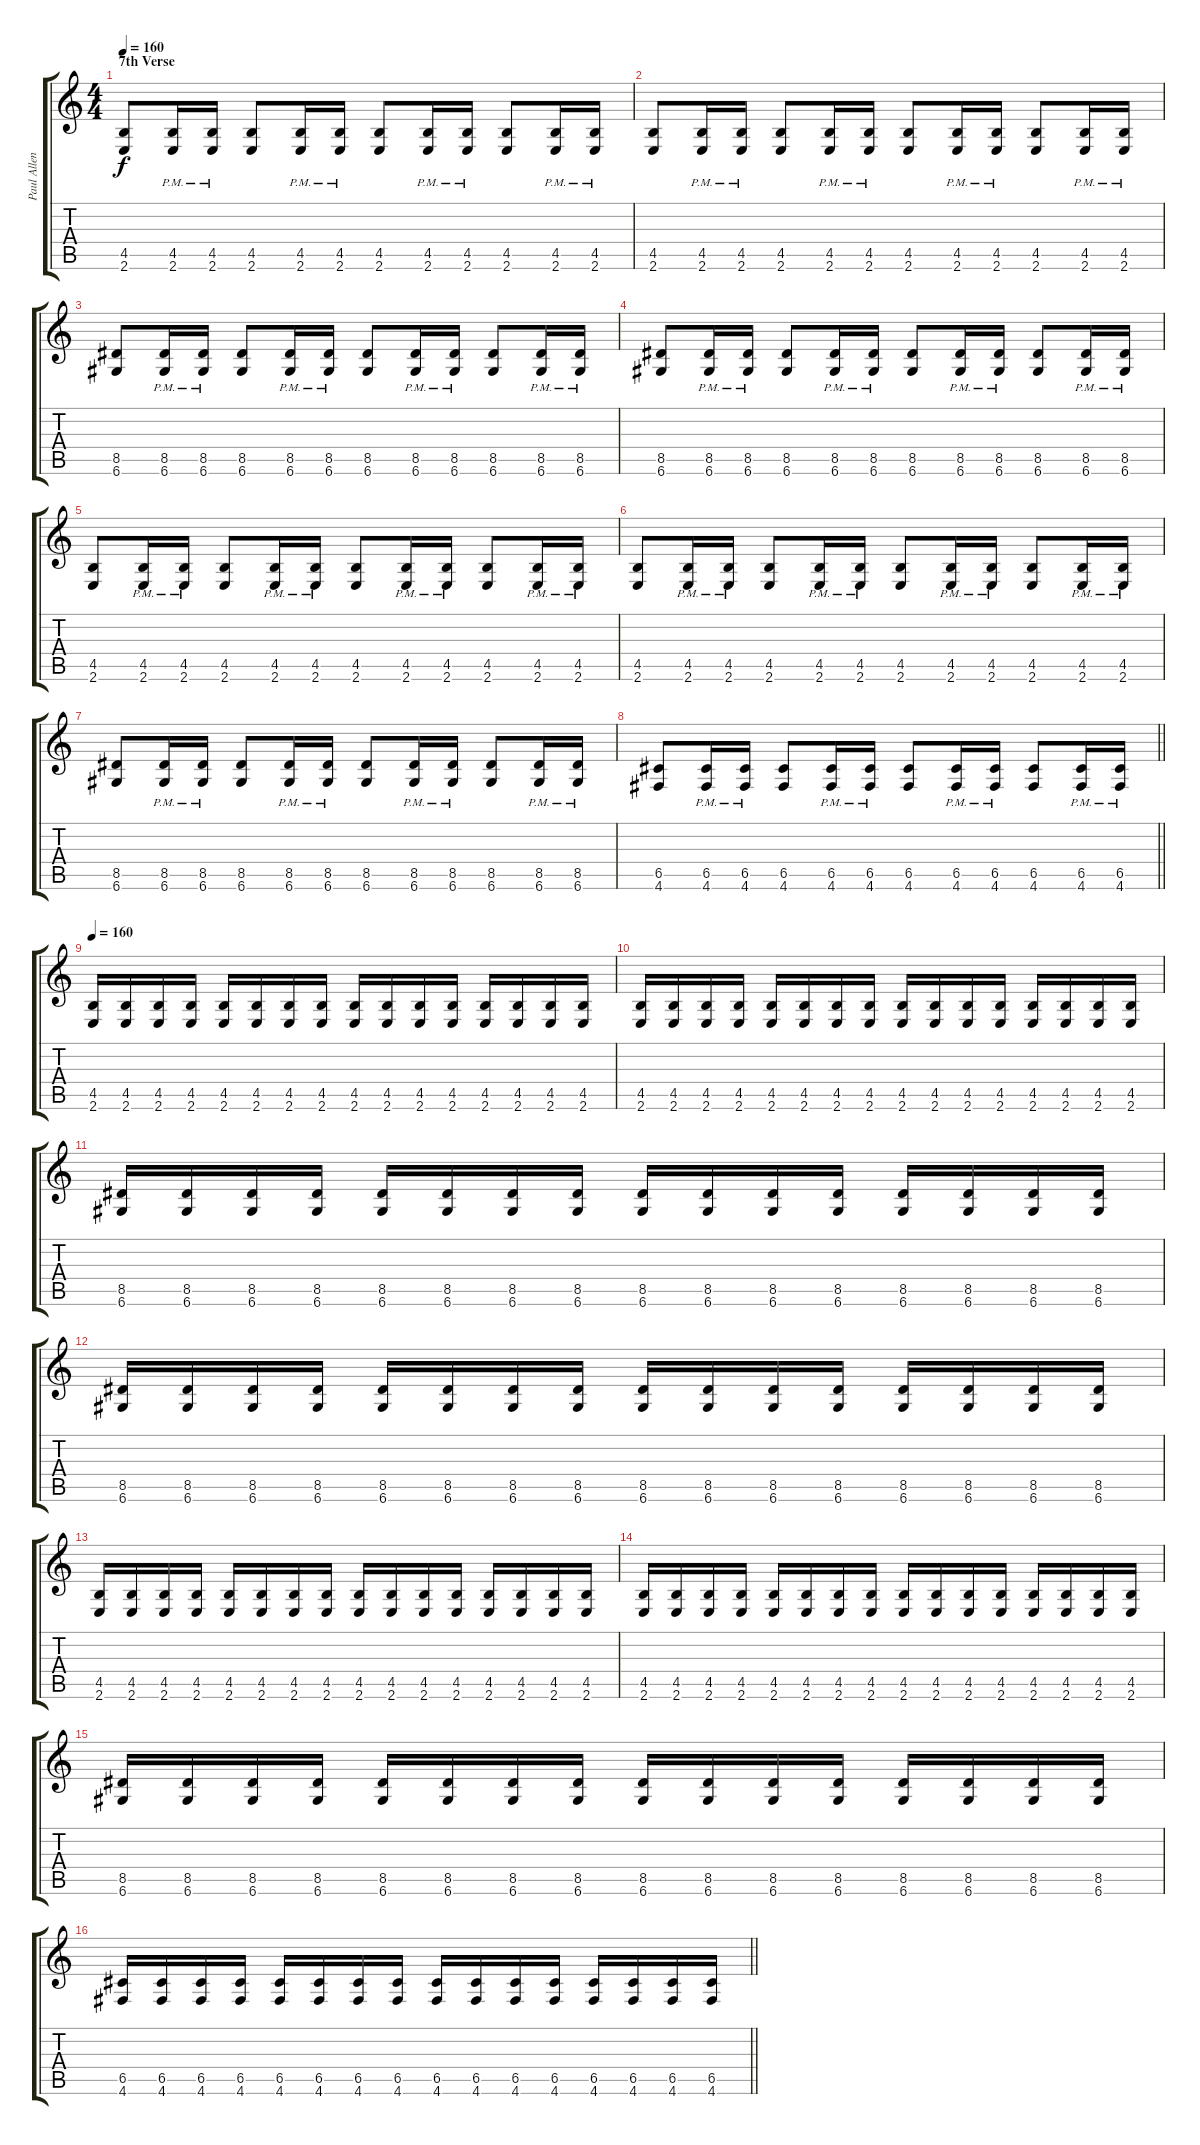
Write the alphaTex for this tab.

\track ("Paul Allender" "Paul Allen") {instrument distortionguitar}
\staff {score tabs}
\tuning (D4 A3 F3 C3 G2 D2) {hide}
\ts (4 4)
\section ("" "7th Verse")
\tempo 160
\clef g2
\ks c
(4.5 2.6).8{dy f} (4.5{pm} 2.6{pm}).16 (4.5{pm} 2.6{pm}).16 (4.5 2.6).8 (4.5{pm} 2.6{pm}).16 (4.5{pm} 2.6{pm}).16 (4.5 2.6).8 (4.5{pm} 2.6{pm}).16 (4.5{pm} 2.6{pm}).16 (4.5 2.6).8 (4.5{pm} 2.6{pm}).16 (4.5{pm} 2.6{pm}).16 |
(4.5 2.6).8 (4.5{pm} 2.6{pm}).16 (4.5{pm} 2.6{pm}).16 (4.5 2.6).8 (4.5{pm} 2.6{pm}).16 (4.5{pm} 2.6{pm}).16 (4.5 2.6).8 (4.5{pm} 2.6{pm}).16 (4.5{pm} 2.6{pm}).16 (4.5 2.6).8 (4.5{pm} 2.6{pm}).16 (4.5{pm} 2.6{pm}).16 |
(8.5 6.6).8 (8.5{pm} 6.6{pm}).16 (8.5{pm} 6.6{pm}).16 (8.5 6.6).8 (8.5{pm} 6.6{pm}).16 (8.5{pm} 6.6{pm}).16 (8.5 6.6).8 (8.5{pm} 6.6{pm}).16 (8.5{pm} 6.6{pm}).16 (8.5 6.6).8 (8.5{pm} 6.6{pm}).16 (8.5{pm} 6.6{pm}).16 |
(8.5 6.6).8 (8.5{pm} 6.6{pm}).16 (8.5{pm} 6.6{pm}).16 (8.5 6.6).8 (8.5{pm} 6.6{pm}).16 (8.5{pm} 6.6{pm}).16 (8.5 6.6).8 (8.5{pm} 6.6{pm}).16 (8.5{pm} 6.6{pm}).16 (8.5 6.6).8 (8.5{pm} 6.6{pm}).16 (8.5{pm} 6.6{pm}).16 |
(4.5 2.6).8 (4.5{pm} 2.6{pm}).16 (4.5{pm} 2.6{pm}).16 (4.5 2.6).8 (4.5{pm} 2.6{pm}).16 (4.5{pm} 2.6{pm}).16 (4.5 2.6).8 (4.5{pm} 2.6{pm}).16 (4.5{pm} 2.6{pm}).16 (4.5 2.6).8 (4.5{pm} 2.6{pm}).16 (4.5{pm} 2.6{pm}).16 |
(4.5 2.6).8 (4.5{pm} 2.6{pm}).16 (4.5{pm} 2.6{pm}).16 (4.5 2.6).8 (4.5{pm} 2.6{pm}).16 (4.5{pm} 2.6{pm}).16 (4.5 2.6).8 (4.5{pm} 2.6{pm}).16 (4.5{pm} 2.6{pm}).16 (4.5 2.6).8 (4.5{pm} 2.6{pm}).16 (4.5{pm} 2.6{pm}).16 |
(8.5 6.6).8 (8.5{pm} 6.6{pm}).16 (8.5{pm} 6.6{pm}).16 (8.5 6.6).8 (8.5{pm} 6.6{pm}).16 (8.5{pm} 6.6{pm}).16 (8.5 6.6).8 (8.5{pm} 6.6{pm}).16 (8.5{pm} 6.6{pm}).16 (8.5 6.6).8 (8.5{pm} 6.6{pm}).16 (8.5{pm} 6.6{pm}).16 |
\barLineRight lightlight
(6.5 4.6).8 (6.5{pm} 4.6{pm}).16 (6.5{pm} 4.6{pm}).16 (6.5 4.6).8 (6.5{pm} 4.6{pm}).16 (6.5{pm} 4.6{pm}).16 (6.5 4.6).8 (6.5{pm} 4.6{pm}).16 (6.5{pm} 4.6{pm}).16 (6.5 4.6).8 (6.5{pm} 4.6{pm}).16 (6.5{pm} 4.6{pm}).16 |
\tempo 160
(4.5 2.6).16 (4.5 2.6).16 (4.5 2.6).16 (4.5 2.6).16 (4.5 2.6).16 (4.5 2.6).16 (4.5 2.6).16 (4.5 2.6).16 (4.5 2.6).16 (4.5 2.6).16 (4.5 2.6).16 (4.5 2.6).16 (4.5 2.6).16 (4.5 2.6).16 (4.5 2.6).16 (4.5 2.6).16 |
(4.5 2.6).16 (4.5 2.6).16 (4.5 2.6).16 (4.5 2.6).16 (4.5 2.6).16 (4.5 2.6).16 (4.5 2.6).16 (4.5 2.6).16 (4.5 2.6).16 (4.5 2.6).16 (4.5 2.6).16 (4.5 2.6).16 (4.5 2.6).16 (4.5 2.6).16 (4.5 2.6).16 (4.5 2.6).16 |
(8.5 6.6).16 (8.5 6.6).16 (8.5 6.6).16 (8.5 6.6).16 (8.5 6.6).16 (8.5 6.6).16 (8.5 6.6).16 (8.5 6.6).16 (8.5 6.6).16 (8.5 6.6).16 (8.5 6.6).16 (8.5 6.6).16 (8.5 6.6).16 (8.5 6.6).16 (8.5 6.6).16 (8.5 6.6).16 |
(8.5 6.6).16 (8.5 6.6).16 (8.5 6.6).16 (8.5 6.6).16 (8.5 6.6).16 (8.5 6.6).16 (8.5 6.6).16 (8.5 6.6).16 (8.5 6.6).16 (8.5 6.6).16 (8.5 6.6).16 (8.5 6.6).16 (8.5 6.6).16 (8.5 6.6).16 (8.5 6.6).16 (8.5 6.6).16 |
(4.5 2.6).16 (4.5 2.6).16 (4.5 2.6).16 (4.5 2.6).16 (4.5 2.6).16 (4.5 2.6).16 (4.5 2.6).16 (4.5 2.6).16 (4.5 2.6).16 (4.5 2.6).16 (4.5 2.6).16 (4.5 2.6).16 (4.5 2.6).16 (4.5 2.6).16 (4.5 2.6).16 (4.5 2.6).16 |
(4.5 2.6).16 (4.5 2.6).16 (4.5 2.6).16 (4.5 2.6).16 (4.5 2.6).16 (4.5 2.6).16 (4.5 2.6).16 (4.5 2.6).16 (4.5 2.6).16 (4.5 2.6).16 (4.5 2.6).16 (4.5 2.6).16 (4.5 2.6).16 (4.5 2.6).16 (4.5 2.6).16 (4.5 2.6).16 |
(8.5 6.6).16 (8.5 6.6).16 (8.5 6.6).16 (8.5 6.6).16 (8.5 6.6).16 (8.5 6.6).16 (8.5 6.6).16 (8.5 6.6).16 (8.5 6.6).16 (8.5 6.6).16 (8.5 6.6).16 (8.5 6.6).16 (8.5 6.6).16 (8.5 6.6).16 (8.5 6.6).16 (8.5 6.6).16 |
\barLineRight lightlight
(6.5 4.6).16 (6.5 4.6).16 (6.5 4.6).16 (6.5 4.6).16 (6.5 4.6).16 (6.5 4.6).16 (6.5 4.6).16 (6.5 4.6).16 (6.5 4.6).16 (6.5 4.6).16 (6.5 4.6).16 (6.5 4.6).16 (6.5 4.6).16 (6.5 4.6).16 (6.5 4.6).16 (6.5 4.6).16
